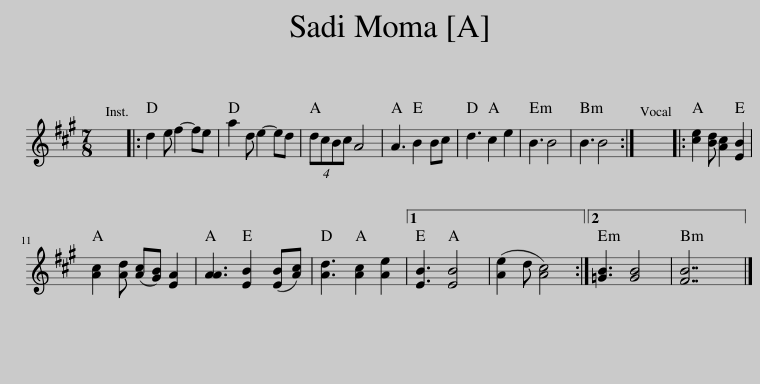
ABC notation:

X:1
L:1/8
M:7/8
I:linebreak $
K:A
V:1 treble
V:1
 x7 |: d2 e f2- fe | a2 d e2- ed | (4:3:4dcBc A4 | A3 B2 Bc | %5
 d3 c2 e2 | B3 B4 | B3 B4 :| x7 |: [ce]2 [Bd] [Ac]2 [EB]2 |$ %10
 [Ac]2 [Ad] ([Ac][GB]) [EA]2 | [AA]3 [EB]2 ([EB][Ac]) | [Ad]3 [Ac]2 [Ae]2 |1 [EB]3 [EB]4 | ([Ae]2 d [Ac]4) :|2 %15
 [=GB]3 [GB]4 | [FB]7 |] %17
